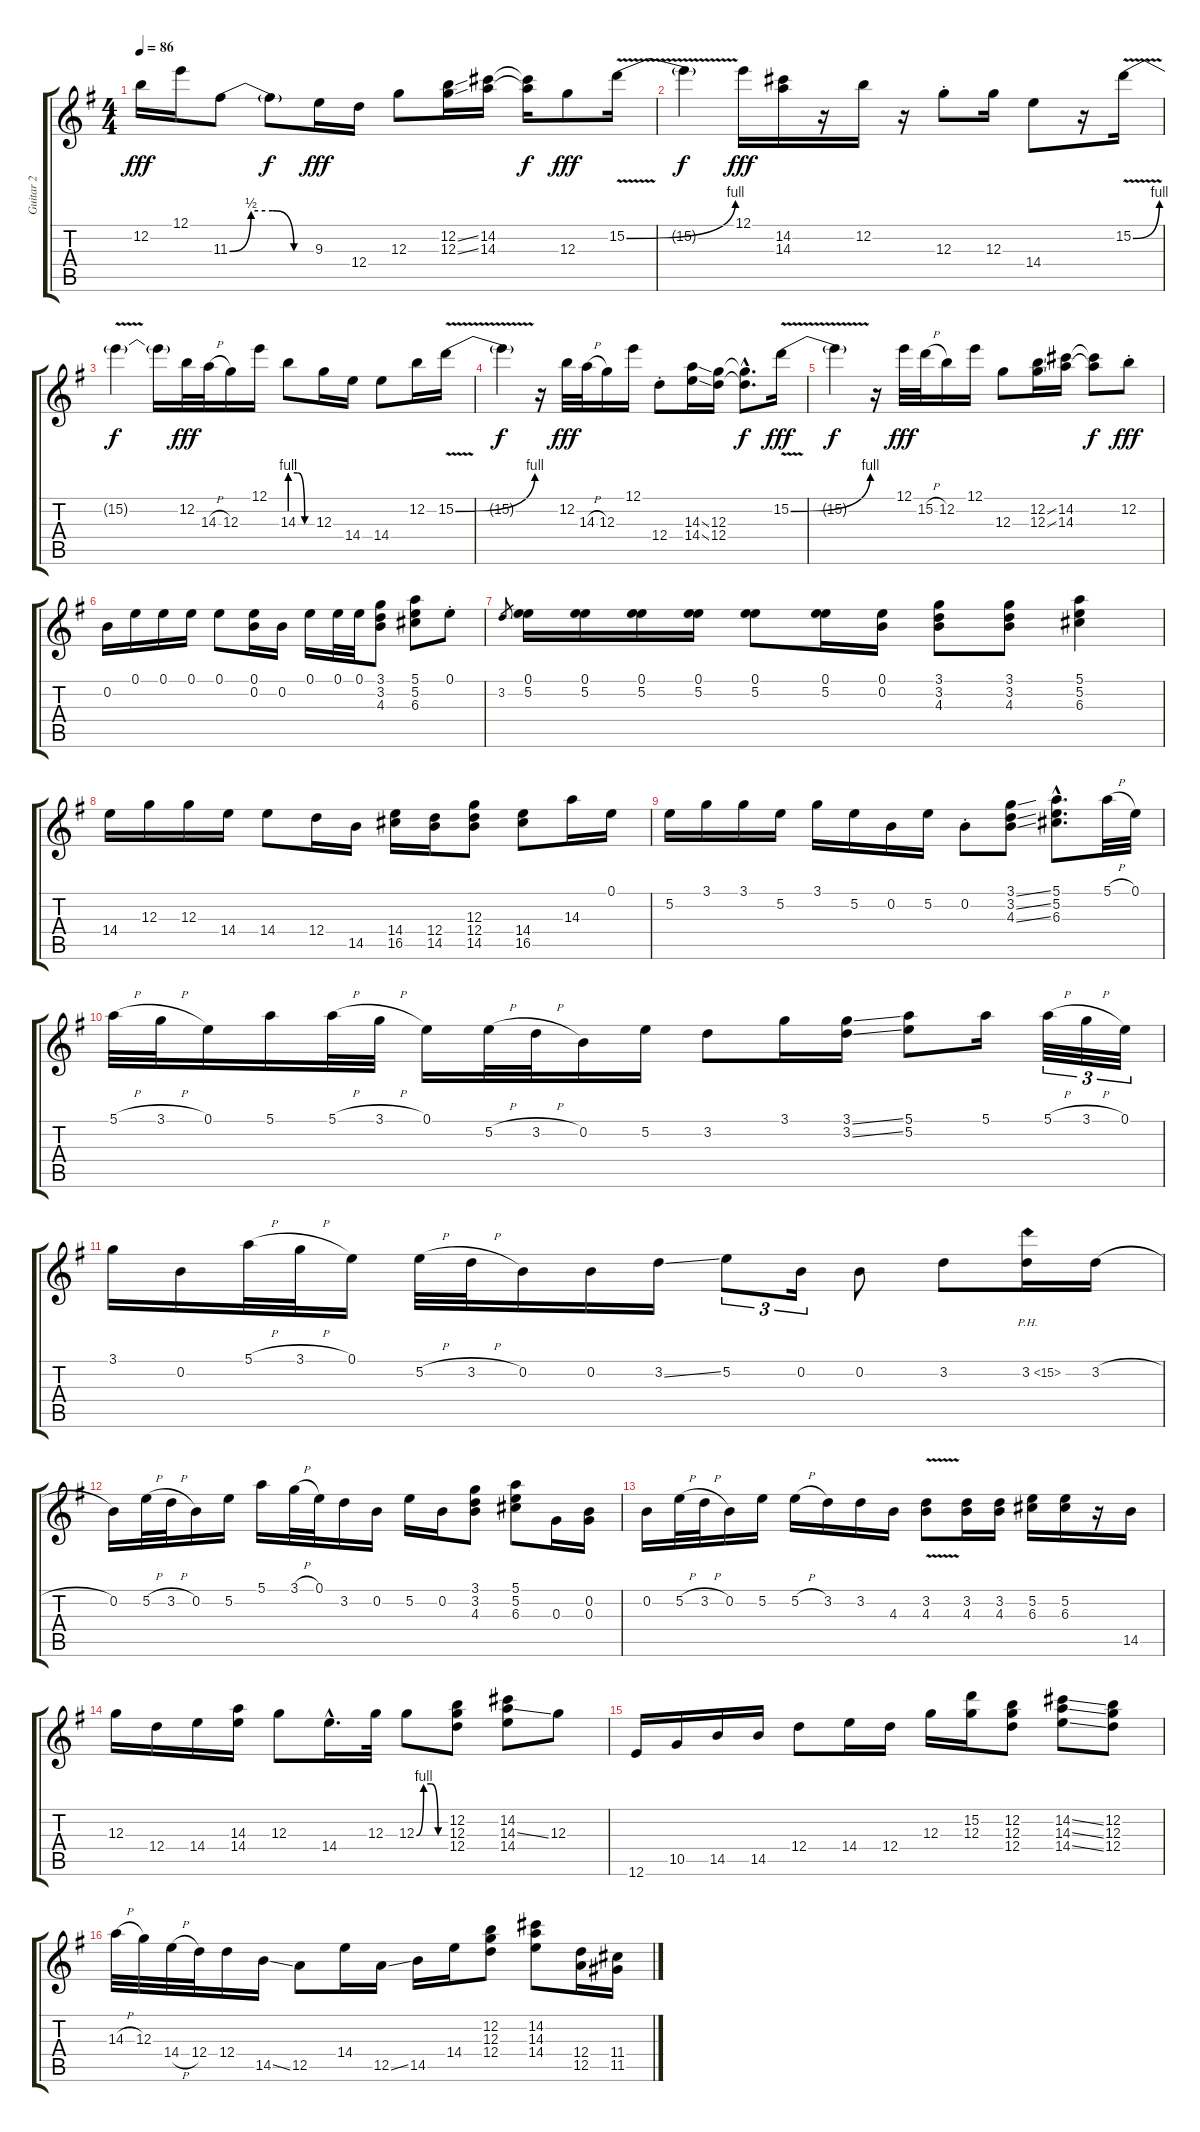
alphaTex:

\track ("Guitar 2" "Guitar 2") {instrument overdrivenguitar}
\staff {score tabs}
\tuning (E4 B3 G3 D3 A2 E2) {hide}
\ts (4 4)
\tempo 86
\clef g2
\ks g
12.2.16{dy fff} 12.1.16 11.3{be (custom 0 0 15 2 30 2 45 0 60 0)}.8 11.3{t}.8{dy f} 9.3.16{dy fff} 12.4.16 12.3.8 (12.2{ss} 12.3{ss}).16 (14.2 14.3).16 (14.2{t} 14.3{t}).16{dy f} 12.3.8{dy fff} 15.2{be (bend 0 0 60 4) v}.16 |
15.2{t}.4{dy f} 12.1.16{dy fff} (14.2 14.3).16 r.16 12.2.16 r.16 12.3{st}.8 12.3.16 14.4.8 r.16 15.2{be (bend 0 0 60 4) v}.16 |
15.2{t}.4{dy f} 15.2{t}.16 12.2.32{dy fff} 14.3{h}.32 12.3.16 12.1.16 14.3{be (custom 0 4 20 4 40 0 60 0)}.8 12.3.16 14.4.16 14.4.8 12.2.16 15.2{be (bend 0 0 60 4) v}.16 |
15.2{t}.4{dy f} r.16 12.2.32{dy fff} 14.3{h}.32 12.3.16 12.1.16 12.4{st}.8 (14.3{ss} 14.4{ss}).16 (12.3 12.4).16 (12.3{hac t} 12.4{hac t}).8{d dy f} 15.2{be (bend 0 0 60 4) v}.16{dy fff} |
15.2{t}.4{dy f} r.16 12.1.32{dy fff} 15.2{h}.32 12.2.16 12.1.16 12.3.8 (12.2{ss} 12.3{ss}).16 (14.2 14.3).16 (14.2{t} 14.3{t}).8{dy f} 12.2{st}.8{dy fff} |
0.2.16 0.1.16 0.1.16 0.1.16 0.1.8 (0.1 0.2).16 0.2.16 0.1.16 0.1.32 0.1.32 (3.1 3.2 4.3).8 (5.1 5.2 6.3).8 0.1{st}.8 |
3.2.8{gr} (0.1 5.2).16 (0.1 5.2).16 (0.1 5.2).16 (0.1 5.2).16 (0.1 5.2).8 (0.1 5.2).16 (0.1 0.2).16 (3.1 3.2 4.3).8 (3.1 3.2 4.3).8 (5.1 5.2 6.3).4 |
14.4.16 12.3.16 12.3.16 14.4.16 14.4.8 12.4.16 14.5.16 (14.4 16.5).16 (12.4 14.5).16 (12.3 12.4 14.5).8 (14.4 16.5).8 14.3.16 0.1.16 |
5.2.16 3.1.16 3.1.16 5.2.16 3.1.16 5.2.16 0.2.16 5.2.16 0.2{st}.8 (3.1{ss} 3.2{ss} 4.3{ss}).8 (5.1{hac} 5.2{hac} 6.3{hac}).8{d} 5.1{h}.32 0.1.32 |
5.1{h}.32 3.1{h}.32 0.1.16 5.1.16 5.1{h}.32 3.1{h}.32 0.1.16 5.2{h}.32 3.2{h}.32 0.2.16 5.2.16 3.2.8 3.1.16 (3.1{ss} 3.2{ss}).16 (5.1 5.2).8 5.1.16 5.1{h}.32{tu (3 2)} 3.1{h}.32{tu (3 2)} 0.1.32{tu (3 2)} |
3.1.16 0.2.16 5.1{h}.32 3.1{h}.32 0.1.16 5.2{h}.32 3.2{h}.32 0.2.16 0.2.16 3.2{ss}.16 5.2.8{tu (3 2)} 0.2.16{tu (3 2)} 0.2.8 3.2.8 3.2{ph 12}.16 3.2{h}.16 |
0.2.16 5.2{h}.32 3.2{h}.32 0.2.16 5.2.16 5.1.16 3.1{h}.32 0.1.32 3.2.16 0.2.16 5.2.16 0.2.16 (3.1 3.2 4.3).8 (5.1 5.2 6.3).8 0.3.16 (0.2 0.3).16 |
0.2.16 5.2{h}.32 3.2{h}.32 0.2.16 5.2.16 5.2{h}.16 3.2.16 3.2.16 4.3.16 (3.2{v} 4.3{v}).8 (3.2 4.3).16 (3.2 4.3).16 (5.2 6.3).16 (5.2 6.3).16 r.16 14.5.16 |
12.3.16 12.4.16 14.4.16 (14.3 14.4).16 12.3.8 14.4{hac}.16{d} 12.3.32 12.3{be (custom 0 0 15 4 30 4 45 0 60 0)}.8 (12.2 12.3 12.4).8 (14.2 14.3{ss} 14.4).8 12.3.8 |
12.6.16 10.5.16 14.5.16 14.5.16 12.4.8 14.4.16 12.4.16 12.3.16 (15.2 12.3).16 (12.2 12.3 12.4).8 (14.2{ss} 14.3{ss} 14.4{ss}).8 (12.2 12.3 12.4).8 |
14.3{h}.32 12.3.32 14.4{h}.32 12.4.32 12.4.16 14.5{ss}.16 12.5.8 14.4.16 12.5{ss}.16 14.5.16 14.4.16 (12.2 12.3 12.4).8 (14.2 14.3 14.4).8 (12.4 12.5).16 (11.4 11.5).16
